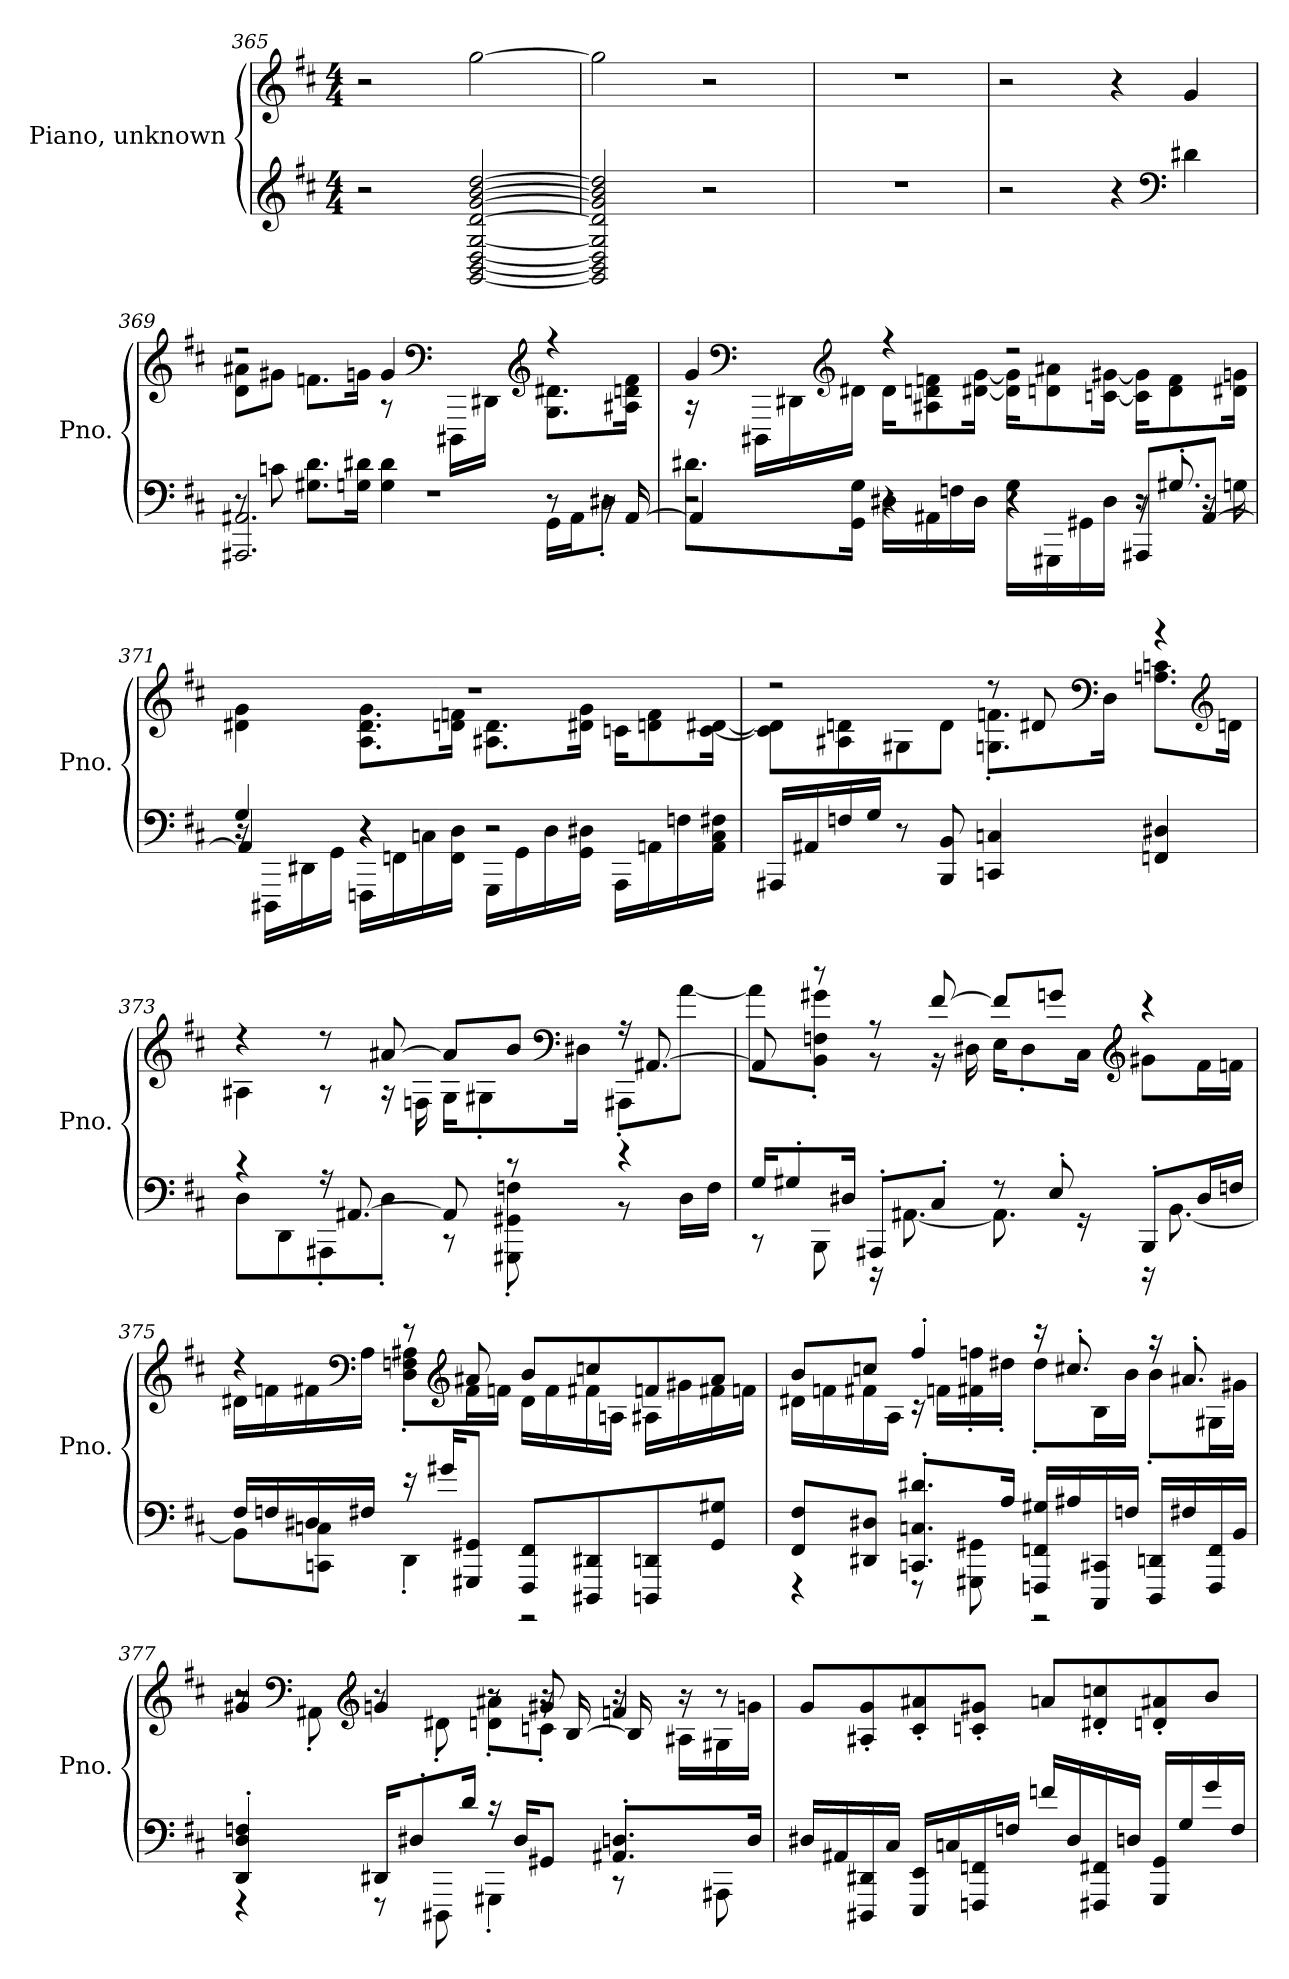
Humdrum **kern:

**kern	**kern
*part1	*part1
*staff2	*staff1
*I"Piano, unknown	*
*I'Pno.	*
*clefG2	*clefG2
*k[f#c#]	*k[f#c#]
*M4/4	*M4/4
=365	=365
2r	2r
[2GG/ [2BB/ [2D/ [2G/ [2d/ [2g/ [2b/ [2dd/	[2gg\
=366	=366
2GG/] 2BB/] 2D/] 2G/] 2d/] 2g/] 2b/] 2dd/]	2gg\]
2r	2r
=367	=367
1r	1r
=368	=368
2r	2r
4r	4r
*clefF4	*
4d#X\	4g/
!!LO:LB:g=z
=369	=369
*^	*^
*	*^	*	*
1r	8r	2.AAA#X/ 2.AA#X/	2r	8d\ 8a#X\L
.	8cn\	.	.	8g#X\J
.	8.G#X\ 8.d\L	.	.	8.fn\L
.	16Gn\ 16d#X\Jk	.	.	16gn\Jk
.	4G\ 4d#\	.	4g/	8r
*	*	*	*clefF4	*
.	.	.	.	16DDD#X\LL
.	.	.	.	16DD#X\JJ
*	*	*	*clefG2	*
.	16GG\LL	8r	4r	8.G\ 8.d#X\L
.	16AA#\J	.	.	.
.	8D#X'\J	16r	.	.
.	.	[16AA#/	.	16A#X\ 16dn\ 16f\Jk
!!LO:LB:g=z	!!
=370	=370	=370	=370	=370
2r	8.d#X\L	4AA#/]	4g/	16r
*	*	*	*clefF4	*
.	.	.	.	16DDD#X\LL
.	.	.	.	16DD#X\
*	*	*	*clefG2	*
.	16GG\ 16G\Jk	.	.	16d#X\JJ
.	16D#X\LL	4r	4r	16d#\KL
.	16AA#X\	.	.	8A#X\ 8dn\ 8fn\
.	16Fn\	.	.	.
.	16D#\JJ	.	.	[16d#X\ [16g\Jk
4r	16G\LL	4r	2r	16d#\] 16g\]KL
.	16GGG#X\	.	.	8dn\ 8a#X\
.	16GG#X\	.	.	.
.	16D#\JJ	.	.	[16cn\ [16g#X\Jk
16r	8r	8AAA#X/L	.	16c\] 16g#\]KL
8.G#X'/	.	.	.	8d\ 8f\
.	16r	[8AA#/J	.	.
.	16Gn\	.	.	16d#X\ 16gn\Jk
!!LO:LB:g=z	!!
=371	=371	=371	=371	=371
4G/	16r	4AA#/]	1r	4d#X\ 4g\
.	16DDD#X\LL	.	.	.
.	16DD#X\	.	.	.
.	16GG\JJ	.	.	.
4r	16FFFn\LL	4r	.	8.A\ 8.d#\ 8.g\L
.	16FFn\	.	.	.
.	16Cn\	.	.	.
.	16FF\ 16D\JJ	.	.	16dn\ 16fn\Jk
2r	16GGG\LL	2r	.	8.A#X\ 8.d\L
.	16GG\	.	.	.
.	16D\	.	.	.
.	16GG\ 16D#X\JJ	.	.	16d#X\ 16g\Jk
.	16AAA\LL	.	.	16cn\KL
.	16AAn\	.	.	8dn\ 8f\
.	16Fn\	.	.	.
.	16AA\ 16C\ 16F#X\JJ	.	.	[16c\ [16d#X\Jk
*v	*v	*v	*	*
!!LO:LB:g=z	!!
=372	=372	=372
16AAA#X/LL	2r	8c\] 8d#\]L
16AA#X/	.	.
16Fn/	.	8A#X\ 8dn\
16G/JJ	.	.
8r	.	8G#X\
8BBB/ 8BB/	.	8d\J
4CCn/ 4Cn/	8r	8.Gn\' 8.fn\'L
.	8d#X/	.
*	*clefF4	*
.	.	16D\Jk
4FFn/ 4D#X/	4r	8.An\ 8.cn\L
*	*clefG2	*
.	.	16dn\Jk
!!LO:PB:g=z	!!
=373	=373	=373
*^	*	*
4r	8D\L	4r	4A#X\
.	8DD\	.	.
16r	8AAA#X'\	8r	8r
[8.AA#X/	.	.	.
.	8D'\J	[8a#X/	16r
.	.	.	16Fn\
8AA#/]	8r	8a#/L]	16G\KL
.	.	.	8G#X'\
8r	8GGG#X\' 8GG#X\' 8Fn\'	8b/J	.
*	*	*clefF4	*
.	.	.	16D#X\Jk
4r	8r	16r	8AAA#X'\L
.	.	[8.AA#X/	.
.	16D\LL	.	[8a#\J
.	16F\JJ	.	.
!!LO:LB:g=z	!!
=374	=374	=374	=374
16G/KL	8r	8AA#/]	8a#\L]
8G#X'/	.	.	.
.	8BBB\	8r	8BB\' 8Fn\' 8g#X\'J
16D#X/Jk	.	.	.
8AAA#X'/L	16r	8r	8r
.	[8.AA#X\	.	.
8C#'/J	.	[8f#/	16r
.	.	.	16D#X\
8r	8.AA#\]	8f#/L]	16E\KL
.	.	.	8D#'\
8E'/	.	8gn/J	.
.	16r	.	16C#\Jk
*	*	*clefG2	*
8BBB'/L	16r	4r	8g#X\L
.	[8.BB\	.	.
16D#/L	.	.	16f#\L
16Fn/JJ	.	.	16fn\JJ
!!LO:LB:g=z	!!
=375	=375	=375	=375
16F#/LL	8BB\L]	4r	16d#X\LL
16Fn/	.	.	16fn\
16D#X/	8CCn\ 8Cn\J	.	16f#X\
*	*	*clefF4	*
16F#X/JJ	.	.	16A\JJ
16r	4DD'\	8r	8D\' 8Fn\' 8A#X\'L
16g#X/KL	.	.	.
*	*	*clefG2	*
8GGG#X/ 8GG#X/J	.	8a#X/	16f#\L
.	.	.	16fn\JJ
8FFF#/ 8FF#/L	2r	8b/L	16d#\LL
.	.	.	16f\
8DDD#X/ 8DD#X/	.	8ccn/	16f#X\
.	.	.	16An\JJ
8DDDn/ 8DDn/	.	8fn/	16A#X\LL
.	.	.	16g#X\
8GG#/ 8G#X/J	.	8a#/J	16f#X\
.	.	.	16fn\JJ
!!LO:LB:g=z	!!
=376	=376	=376	=376
8FF#/ 8F#/L	4r	8b/L	16d#X\LL
.	.	.	16fn\
8DD#X/ 8D#X/J	.	8ccn/J	16f#X\
.	.	.	16A\JJ
8.CCn/' 8.Cn/' 8.d#X/'L	8r	4ff#'/	16r
.	.	.	16fn\LL
.	8GGG#X\ 8GG#X\	.	16f#X\' 16ffn\'
16A/Jk	.	.	16dd#X'\JJ
16FFFn/ 16FFn/ 16G#X/LL	2r	16r	8dd#'\L
16A#X/	.	8.cc#X'/	.
16CCC#/ 16CC#X/	.	.	16B\L
16Fn/JJ	.	.	16b\JJ
16DDD/ 16DDn/LL	.	16r	8b'\L
16F#X/	.	8.a#X'/	.
16FFF/ 16FF/	.	.	16G#X\L
16BB/JJ	.	.	16g#X\JJ
!!LO:LB:g=z
=377	=377	=377	=377
*	*	*	*^
4DD/' 4D/' 4Fn/'	4r	4g#X/	8r	2r
*	*	*clefF4	*	*
.	.	.	8AA#X'\	.
*	*	*clefG2	*	*
16DD#X/KL	8r	4gn/	8r	.
8D#X'/	.	.	.	.
.	8DDD#X\	.	8d#X'\	.
16d/Jk	.	.	.	.
16r	4GGG#X'\	8r	8dn\' 8a#X\'L	8r
16D#/KL	.	.	.	.
8GG#X/J	.	8g#X/	8cn'\J	16r
.	.	.	.	[16B/
8.AA#X/' 8.Dn/'L	8r	4fn/	16r	16B/]
.	.	.	16A#X\LL	16r
.	8AAA#X\	.	16G#X\	8r
16D/Jk	.	.	16gn\JJ	.
*v	*v	*	*	*
*	*v	*v	*v
!!LO:LB:g=z
=378	=378
16D#X/LL	8g/L
16AA#X/	.
16DDD#X/ 16DD#X/	8A#X/' 8g/'
16C#/JJ	.
16EEE/ 16EE/LL	8c#/' 8a#X/'
16Cn/	.
16FFFn/ 16FFn/	8cn/' 8g#X/'J
16Fn/JJ	.
16fn/LL	8an/L
16D#/	.
16FFF#X/ 16FF#X/	8d#X/' 8ccn/'
16Dn/JJ	.
16GGG/ 16GG/LL	8dn/' 8a#X/'
16G/	.
16g/	8b/J
16F/JJ	.
=	=
*-	*-
